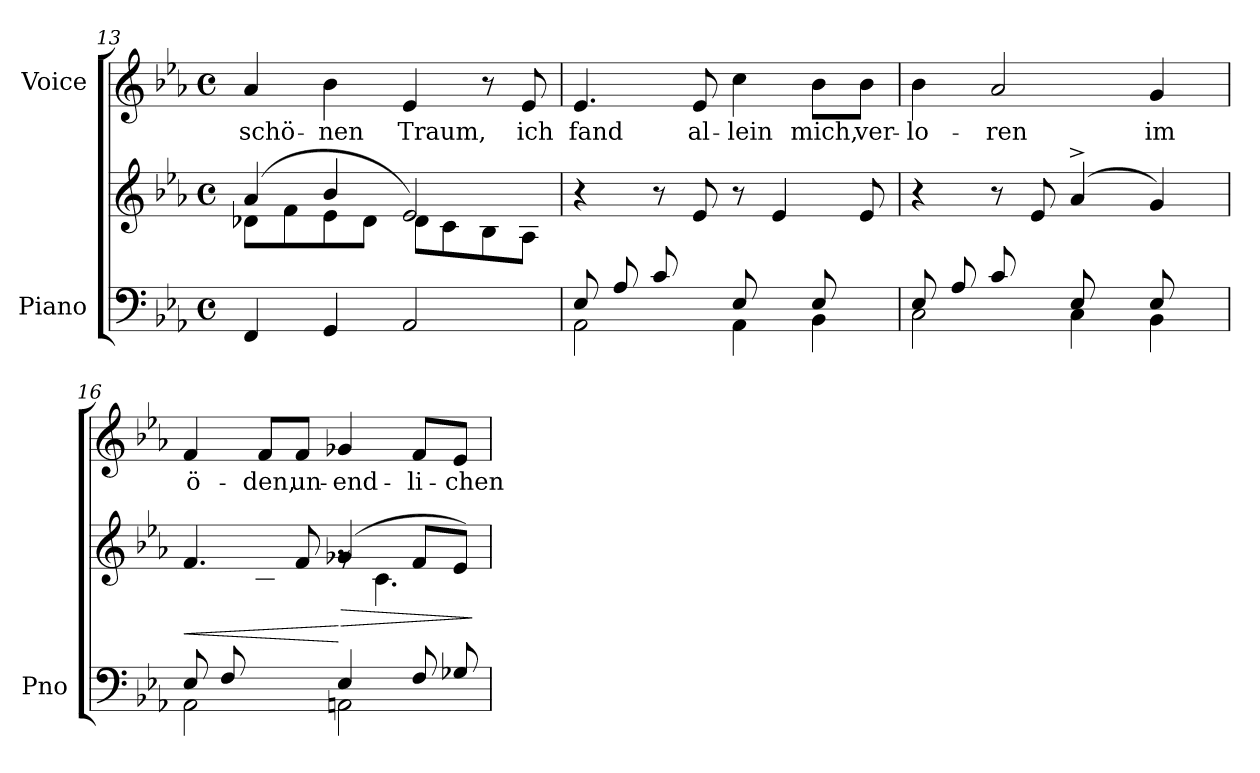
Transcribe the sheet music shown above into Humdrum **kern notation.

**kern	**kern	**dynam	**kern	**text
*part2	*part2	*part2	*part1	*part1
*staff3	*staff2	*staff2/3	*staff1	*staff1
*I"Piano	*	*	*I"Voice	*
*I'Pno	*	*	*	*
*clefF4	*clefG2	*	*clefG2	*
*k[b-e-a-]	*k[b-e-a-]	*	*k[b-e-a-]	*
*M4/4	*M4/4	*	*M4/4	*
*met(c)	*met(c)	*	*met(c)	*
=13	=13	=13	=13	=13
*	*^	*	*	*
!	!	!	!	!	!LO:LY:b
4FF/	(4a-/	8d-X\L	.	4a-/	schö-
.	.	8f\	.	.	.
!	!	!	!	!	!LO:LY:b
4GG/	4b-/	8e-\	.	4b-\	-nen
.	.	8d-\J	.	.	.
!	!	!	!	!	!LO:LY:b
2AA-/	2e-/)	8d-\L	.	4e-/	Traum,
.	.	8c\	.	.	.
.	.	8B-\	.	8r	.
!	!	!	!	!	!LO:LY:b
.	.	8A-\J	.	8e-/	ich
!!LO:LB:g=z
=14	=14	=14	=14	=14	=14
*^	*	*	*	*	*
!	!	!	!	!	!	!LO:LY:b
8E-/L	2AA-\	4r	4.ryy	.	4.e-/	fand
8A-/	.	.	.	.	.	.
8c/	.	8r	.	.	.	.
!	!	!	!	!	!	!LO:LY:b
8ryy	.	8e-/	8e-\J	.	8e-/	al-
!	!	!	!	!	!	!LO:LY:b
8E-/L	4AA-\	8r	8ryy	.	4cc\	-lein
8ryy	.	4e-/	8e-\	.	.	.
!	!	!	!	!	!	!LO:LY:b
8E-/	4BB-\	.	8ryy	.	8b-\L	mich,
!	!	!	!	!	!	!LO:LY:b
8ryy	.	8e-/	8e-\J	.	8b-\J	ver-
=15	=15	=15	=15	=15	=15	=15
!	!	!	!	!	!	!LO:LY:b
8E-/L	2C\	4r	4.ryy	.	4b-\	-lo-
8A-/	.	.	.	.	.	.
!	!	!	!	!	!	!LO:LY:b
8c/	.	8r	.	.	2a-/	-ren
8ryy	.	8e-/	8e-\J	.	.	.
8E-/L	4C\	(>4a-^/	8ryy	.	.	.
8ryy	.	.	8e-\	.	.	.
!	!	!	!	!	!	!LO:LY:b
8E-/	4BB-\	4g/)	8ryy	.	4g/	im
8ryy	.	.	8e-\J	.	.	.
=16	=16	=16	=16	=16	=16	=16
!	!	!	!	!LO:HP:b	!	!LO:LY:b
*	*	*	*^	*	*	*
8E-/L	2AA-\	4.f/	2ryy	4ryy	<	4f/	ö-
8F/	.	.	.	.	.	.	.
!	!	!	!	!	!	!	!LO:LY:b
4ryy	.	.	.	8c\	.	8f/L	-den,
!	!	!	!	!	!	!	!LO:LY:b
.	.	8f/	.	8e-\J	.	8f/J	un-
!	!	!	!	!	!LO:HP:n=1:b	!	!LO:LY:b
4E-/	2AAn\	(4g-X/	8rg	2ryy	[ >	4g-X/	-end-
.	.	.	4.c\	.	.	.	.
!	!	!	!	!	!	!	!LO:LY:b
8F/L	.	8f/L	.	.	.	8f/L	-li-
!	!	!	!	!	!	!	!LO:LY:b
8G-X/J	.	8e-/J)	.	.	.	8e-/J	-chen
*v	*v	*	*	*	*	*	*
*	*v	*v	*v	*	*	*
.	.	]	.	.
=	=	=	=	=
*-	*-	*-	*-	*-
